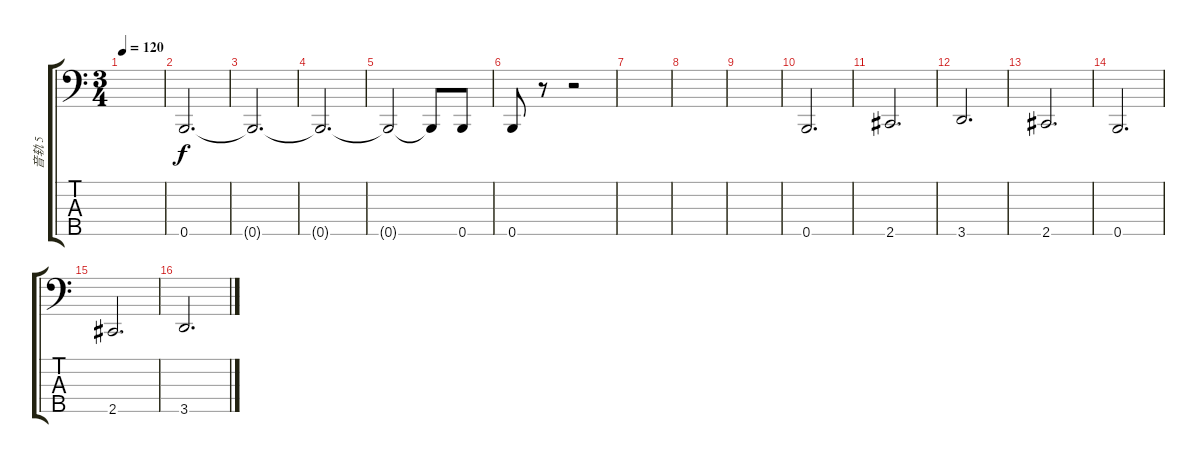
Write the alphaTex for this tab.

\track ("音轨 5" "音轨 5") {instrument electricbassfinger}
\staff {score tabs}
\tuning (G2 D2 A1 E1 B0) {hide}
\ts (3 4)
\tempo 120
\clef f4
\ks c
|
0.5.2{d} |
0.5{t}.2{d} |
0.5{t}.2{d} |
0.5{t}.2 0.5{t}.8 0.5.8 |
0.5.8 r.8 r.2 |
|
|
|
0.5.2{d} |
2.5.2{d} |
3.5.2{d} |
2.5.2{d} |
0.5.2{d} |
2.5.2{d} |
3.5.2{d}
